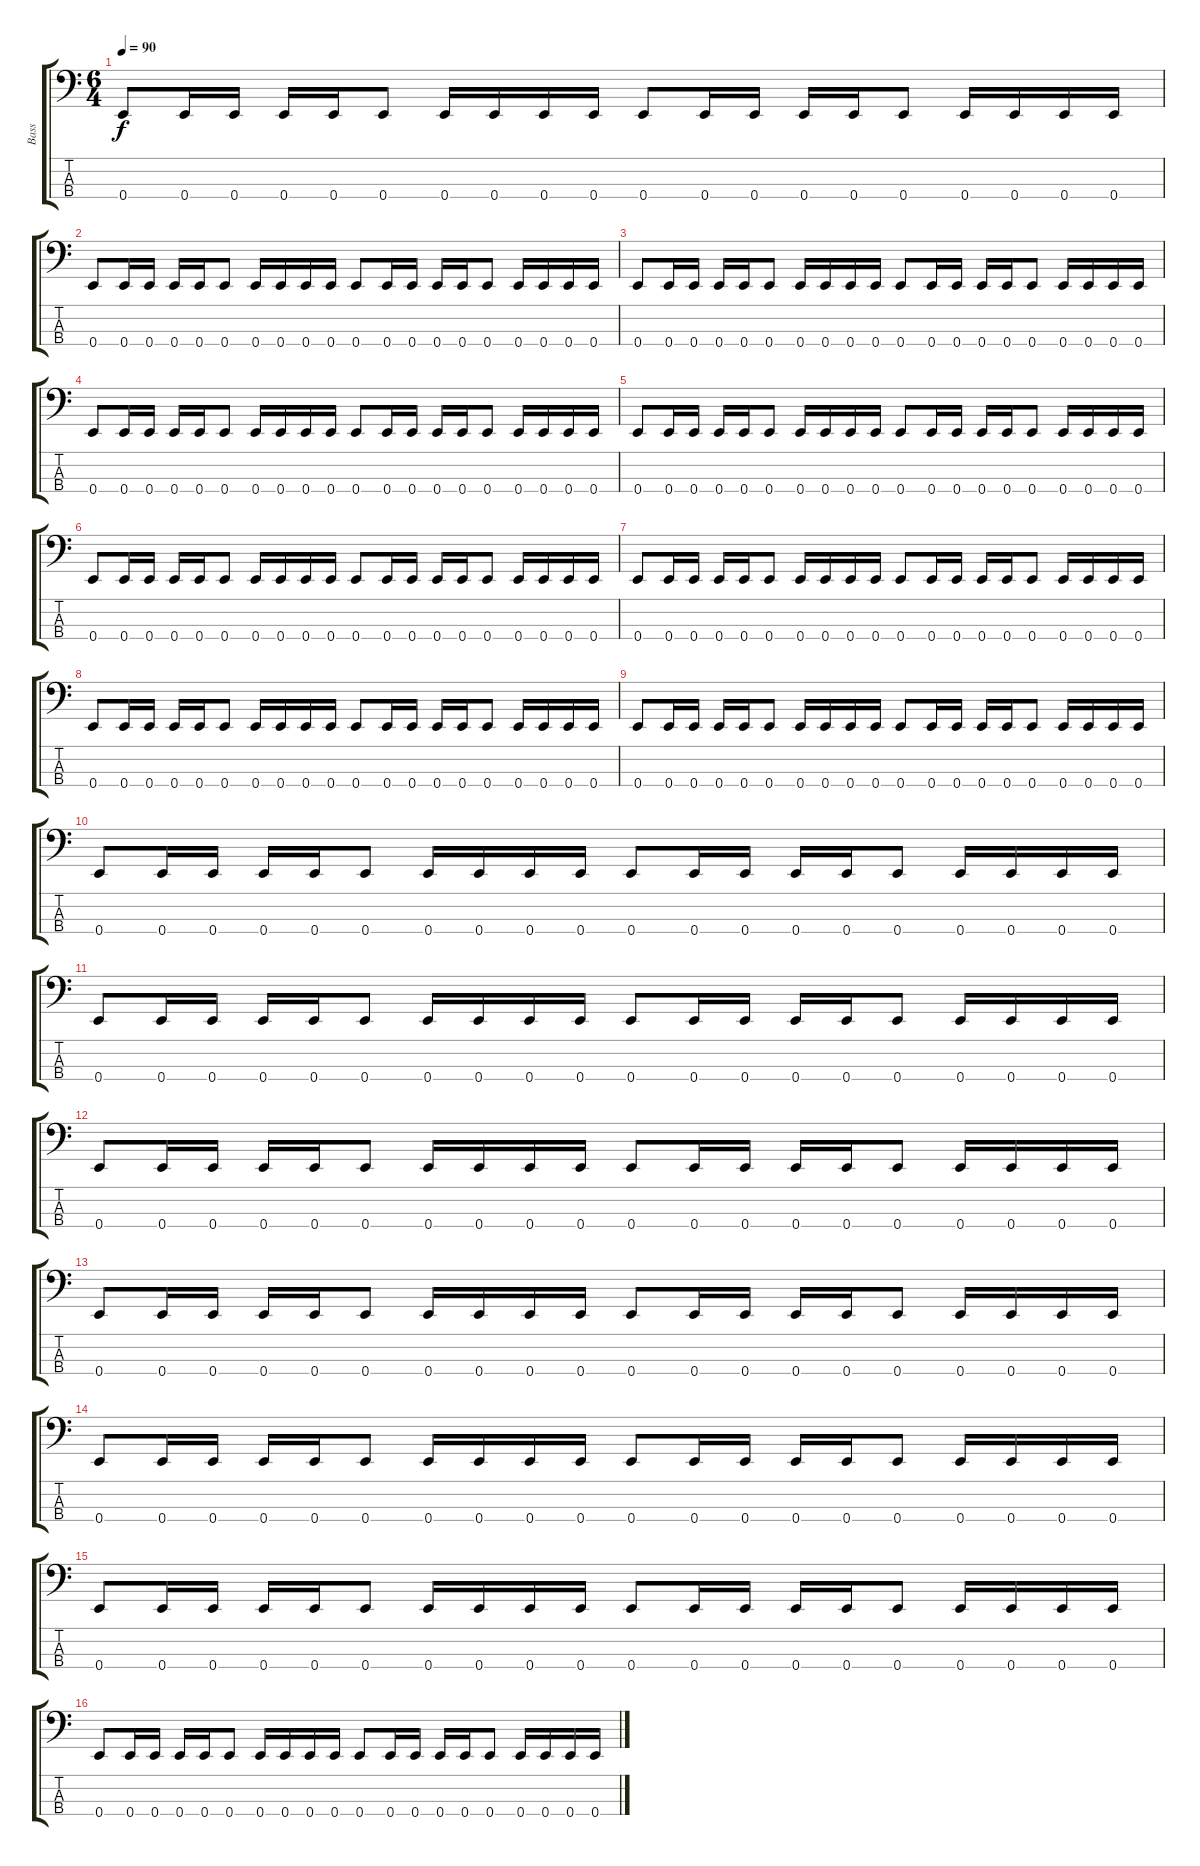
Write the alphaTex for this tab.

\track ("Bass" "Bass") {instrument fretlessbass}
\staff {score tabs}
\tuning (G2 D2 A1 E1) {hide}
\ts (6 4)
\tempo 90
\clef f4
\ks c
0.4.8{dy f} 0.4.16 0.4.16 0.4.16 0.4.16 0.4.8 0.4.16 0.4.16 0.4.16 0.4.16 0.4.8 0.4.16 0.4.16 0.4.16 0.4.16 0.4.8 0.4.16 0.4.16 0.4.16 0.4.16 |
0.4.8 0.4.16 0.4.16 0.4.16 0.4.16 0.4.8 0.4.16 0.4.16 0.4.16 0.4.16 0.4.8 0.4.16 0.4.16 0.4.16 0.4.16 0.4.8 0.4.16 0.4.16 0.4.16 0.4.16 |
0.4.8 0.4.16 0.4.16 0.4.16 0.4.16 0.4.8 0.4.16 0.4.16 0.4.16 0.4.16 0.4.8 0.4.16 0.4.16 0.4.16 0.4.16 0.4.8 0.4.16 0.4.16 0.4.16 0.4.16 |
0.4.8 0.4.16 0.4.16 0.4.16 0.4.16 0.4.8 0.4.16 0.4.16 0.4.16 0.4.16 0.4.8 0.4.16 0.4.16 0.4.16 0.4.16 0.4.8 0.4.16 0.4.16 0.4.16 0.4.16 |
0.4.8 0.4.16 0.4.16 0.4.16 0.4.16 0.4.8 0.4.16 0.4.16 0.4.16 0.4.16 0.4.8 0.4.16 0.4.16 0.4.16 0.4.16 0.4.8 0.4.16 0.4.16 0.4.16 0.4.16 |
0.4.8 0.4.16 0.4.16 0.4.16 0.4.16 0.4.8 0.4.16 0.4.16 0.4.16 0.4.16 0.4.8 0.4.16 0.4.16 0.4.16 0.4.16 0.4.8 0.4.16 0.4.16 0.4.16 0.4.16 |
0.4.8 0.4.16 0.4.16 0.4.16 0.4.16 0.4.8 0.4.16 0.4.16 0.4.16 0.4.16 0.4.8 0.4.16 0.4.16 0.4.16 0.4.16 0.4.8 0.4.16 0.4.16 0.4.16 0.4.16 |
0.4.8 0.4.16 0.4.16 0.4.16 0.4.16 0.4.8 0.4.16 0.4.16 0.4.16 0.4.16 0.4.8 0.4.16 0.4.16 0.4.16 0.4.16 0.4.8 0.4.16 0.4.16 0.4.16 0.4.16 |
0.4.8 0.4.16 0.4.16 0.4.16 0.4.16 0.4.8 0.4.16 0.4.16 0.4.16 0.4.16 0.4.8 0.4.16 0.4.16 0.4.16 0.4.16 0.4.8 0.4.16 0.4.16 0.4.16 0.4.16 |
0.4.8 0.4.16 0.4.16 0.4.16 0.4.16 0.4.8 0.4.16 0.4.16 0.4.16 0.4.16 0.4.8 0.4.16 0.4.16 0.4.16 0.4.16 0.4.8 0.4.16 0.4.16 0.4.16 0.4.16 |
0.4.8 0.4.16 0.4.16 0.4.16 0.4.16 0.4.8 0.4.16 0.4.16 0.4.16 0.4.16 0.4.8 0.4.16 0.4.16 0.4.16 0.4.16 0.4.8 0.4.16 0.4.16 0.4.16 0.4.16 |
0.4.8 0.4.16 0.4.16 0.4.16 0.4.16 0.4.8 0.4.16 0.4.16 0.4.16 0.4.16 0.4.8 0.4.16 0.4.16 0.4.16 0.4.16 0.4.8 0.4.16 0.4.16 0.4.16 0.4.16 |
0.4.8 0.4.16 0.4.16 0.4.16 0.4.16 0.4.8 0.4.16 0.4.16 0.4.16 0.4.16 0.4.8 0.4.16 0.4.16 0.4.16 0.4.16 0.4.8 0.4.16 0.4.16 0.4.16 0.4.16 |
0.4.8 0.4.16 0.4.16 0.4.16 0.4.16 0.4.8 0.4.16 0.4.16 0.4.16 0.4.16 0.4.8 0.4.16 0.4.16 0.4.16 0.4.16 0.4.8 0.4.16 0.4.16 0.4.16 0.4.16 |
0.4.8 0.4.16 0.4.16 0.4.16 0.4.16 0.4.8 0.4.16 0.4.16 0.4.16 0.4.16 0.4.8 0.4.16 0.4.16 0.4.16 0.4.16 0.4.8 0.4.16 0.4.16 0.4.16 0.4.16 |
0.4.8 0.4.16 0.4.16 0.4.16 0.4.16 0.4.8 0.4.16 0.4.16 0.4.16 0.4.16 0.4.8 0.4.16 0.4.16 0.4.16 0.4.16 0.4.8 0.4.16 0.4.16 0.4.16 0.4.16
